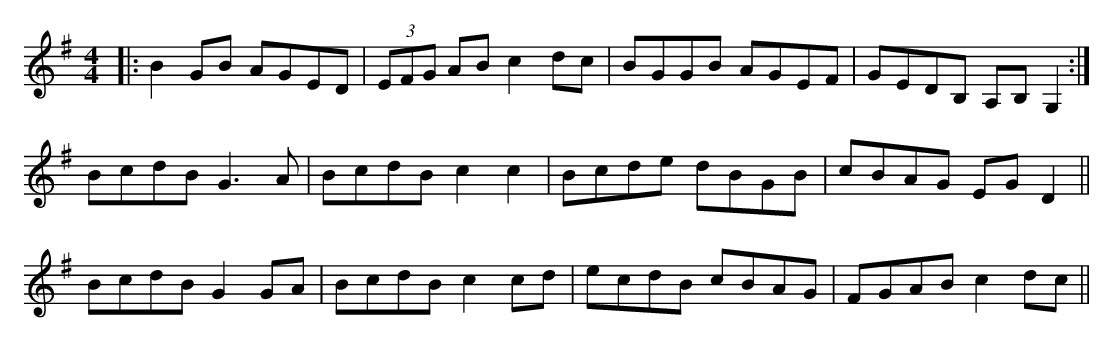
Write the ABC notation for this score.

X:1
M:4/4
K:G
|:B2GB AGED|(3EFG AB c2dc|BGGB AGEF|GEDB, A,B, G,2:|
BcdB G3A|BcdB c2c2|Bcde dBGB|cBAG EGD2||
BcdB G2GA|BcdB c2cd|ecdB cBAG|FGAB c2dc||
